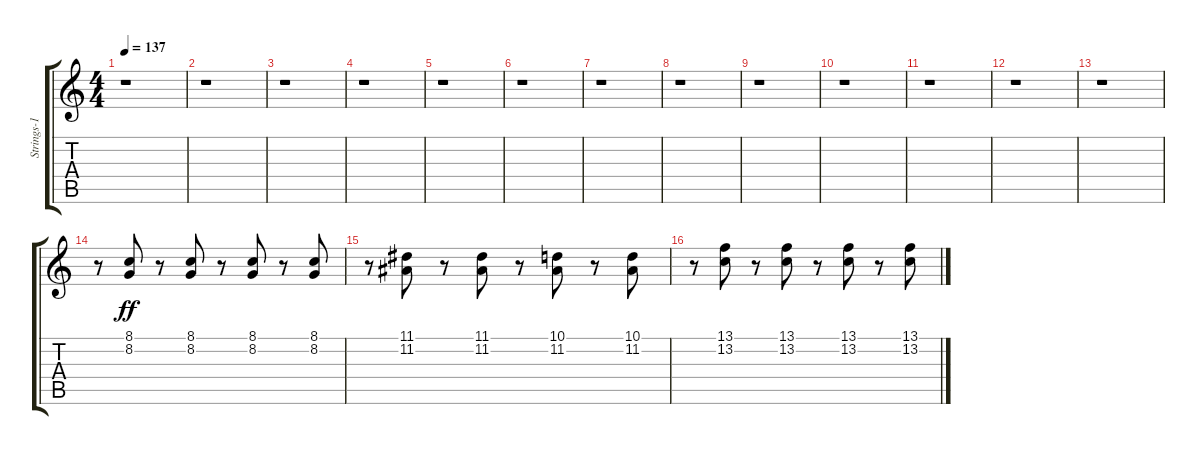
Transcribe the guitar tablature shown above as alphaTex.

\track ("Strings-1" "Strings-1") {instrument stringensemble1}
\staff {score tabs}
\tuning (E4 B3 G3 D3 A2 E2) {hide}
\ts (4 4)
\tempo 137
\clef g2
\ks c
r.1{dy ff instrument stringensemble1} |
r.1 |
r.1 |
r.1 |
r.1 |
r.1 |
r.1 |
r.1 |
r.1 |
r.1 |
r.1 |
r.1 |
r.1 |
r.8 (8.1 8.2).8 r.8 (8.1 8.2).8 r.8 (8.1 8.2).8 r.8 (8.1 8.2).8 |
r.8 (11.1 11.2).8 r.8 (11.1 11.2).8 r.8 (10.1 11.2).8 r.8 (10.1 11.2).8 |
r.8 (13.1 13.2).8 r.8 (13.1 13.2).8 r.8 (13.1 13.2).8 r.8 (13.1 13.2).8
